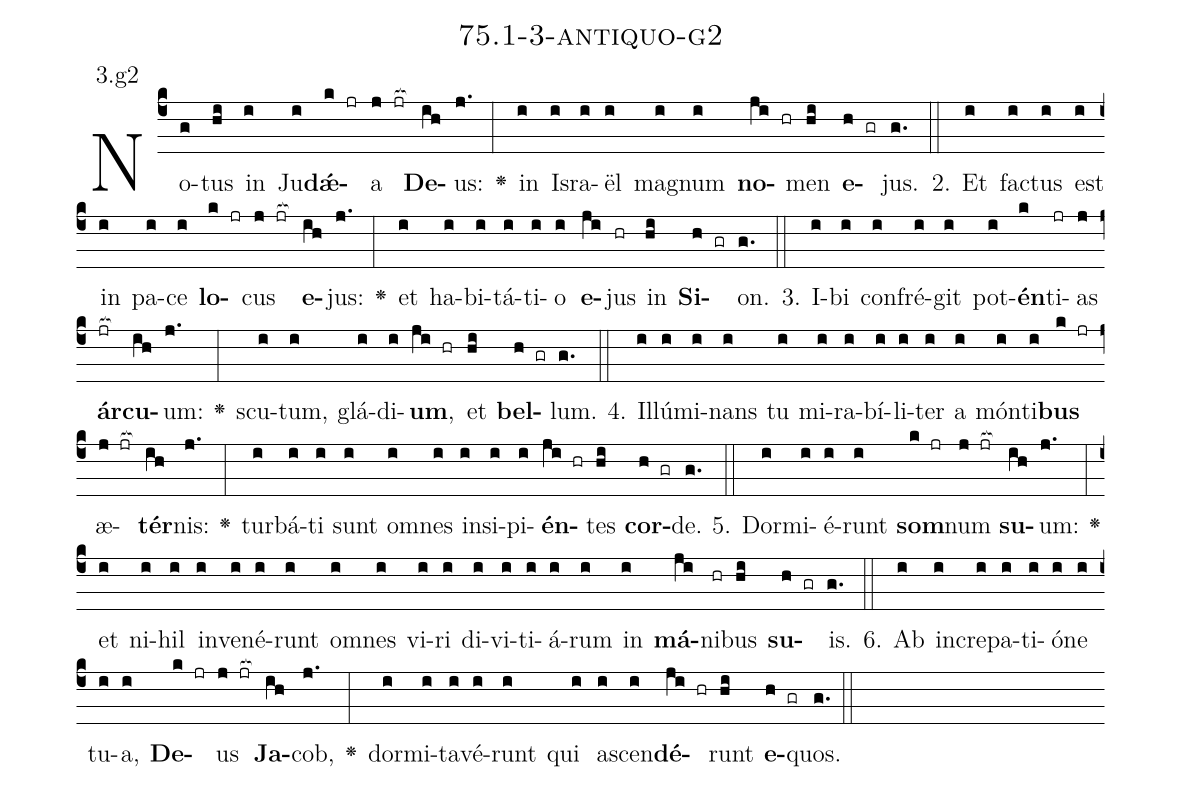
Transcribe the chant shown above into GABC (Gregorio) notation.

name: 75.1-3-antiquo-g2;
annotation: 3.g2;
%%
(c4)No(g)tus(hi) in(i) Ju(i)<b>dǽ</b>(k jr)a(j jr[ocb:1{]) <b>De</b>(ih[ocb:0}])us:(j.) <v>\greheightstar</v>(:) in(i) Is(i)ra(i)ël(i) ma(i)gnum(i) <b>no</b>(ji hr)men(hi) <b>e</b>(h gr)jus.(g.) (::)
2. Et(i) fac(i)tus(i) est(i) in(i) pa(i)ce(i) <b>lo</b>(k jr)cus(j jr[ocb:1{]) <b>e</b>(ih[ocb:0}])jus:(j.) <v>\greheightstar</v>(:) et(i) ha(i)bi(i)tá(i)ti(i)o(i) <b>e</b>(ji)jus(hr) in(hi) <b>Si</b>(h gr)on.(g.) (::)
3. I(i)bi(i) con(i)fré(i)git(i) pot(i)<b>én</b>(k)ti(jr)as(j) <b>ár</b>(jr[ocb:1{])<b>cu</b>(ih[ocb:0}])um:(j.) <v>\greheightstar</v>(:) scu(i)tum,(i) glá(i)di(i)<b>um</b>,(ji hr) et(hi) <b>bel</b>(h gr)lum.(g.) (::)
4. Il(i)lú(i)mi(i)nans(i) tu(i) mi(i)ra(i)bí(i)li(i)ter(i) a(i) món(i)ti(i)<b>bus</b>(k jr) æ(j jr[ocb:1{])<b>tér</b>(ih[ocb:0}])nis:(j.) <v>\greheightstar</v>(:) tur(i)bá(i)ti(i) sunt(i) om(i)nes(i) in(i)si(i)pi(i)<b>én</b>(ji hr)tes(hi) <b>cor</b>(h gr)de.(g.) (::)
5. Dor(i)mi(i)é(i)runt(i) <b>som</b>(k jr)num(j jr[ocb:1{]) <b>su</b>(ih[ocb:0}])um:(j.) <v>\greheightstar</v>(:) et(i) ni(i)hil(i) in(i)ve(i)né(i)runt(i) om(i)nes(i) vi(i)ri(i) di(i)vi(i)ti(i)á(i)rum(i) in(i) <b>má</b>(ji)ni(hr)bus(hi) <b>su</b>(h gr)is.(g.) (::)
6. Ab(i) in(i)cre(i)pa(i)ti(i)ó(i)ne(i) tu(i)a,(i) <b>De</b>(k jr)us(j jr[ocb:1{]) <b>Ja</b>(ih[ocb:0}])cob,(j.) <v>\greheightstar</v>(:) dor(i)mi(i)ta(i)vé(i)runt(i) qui(i) a(i)scen(i)<b>dé</b>(ji hr)runt(hi) <b>e</b>(h gr)quos.(g.) (::)
